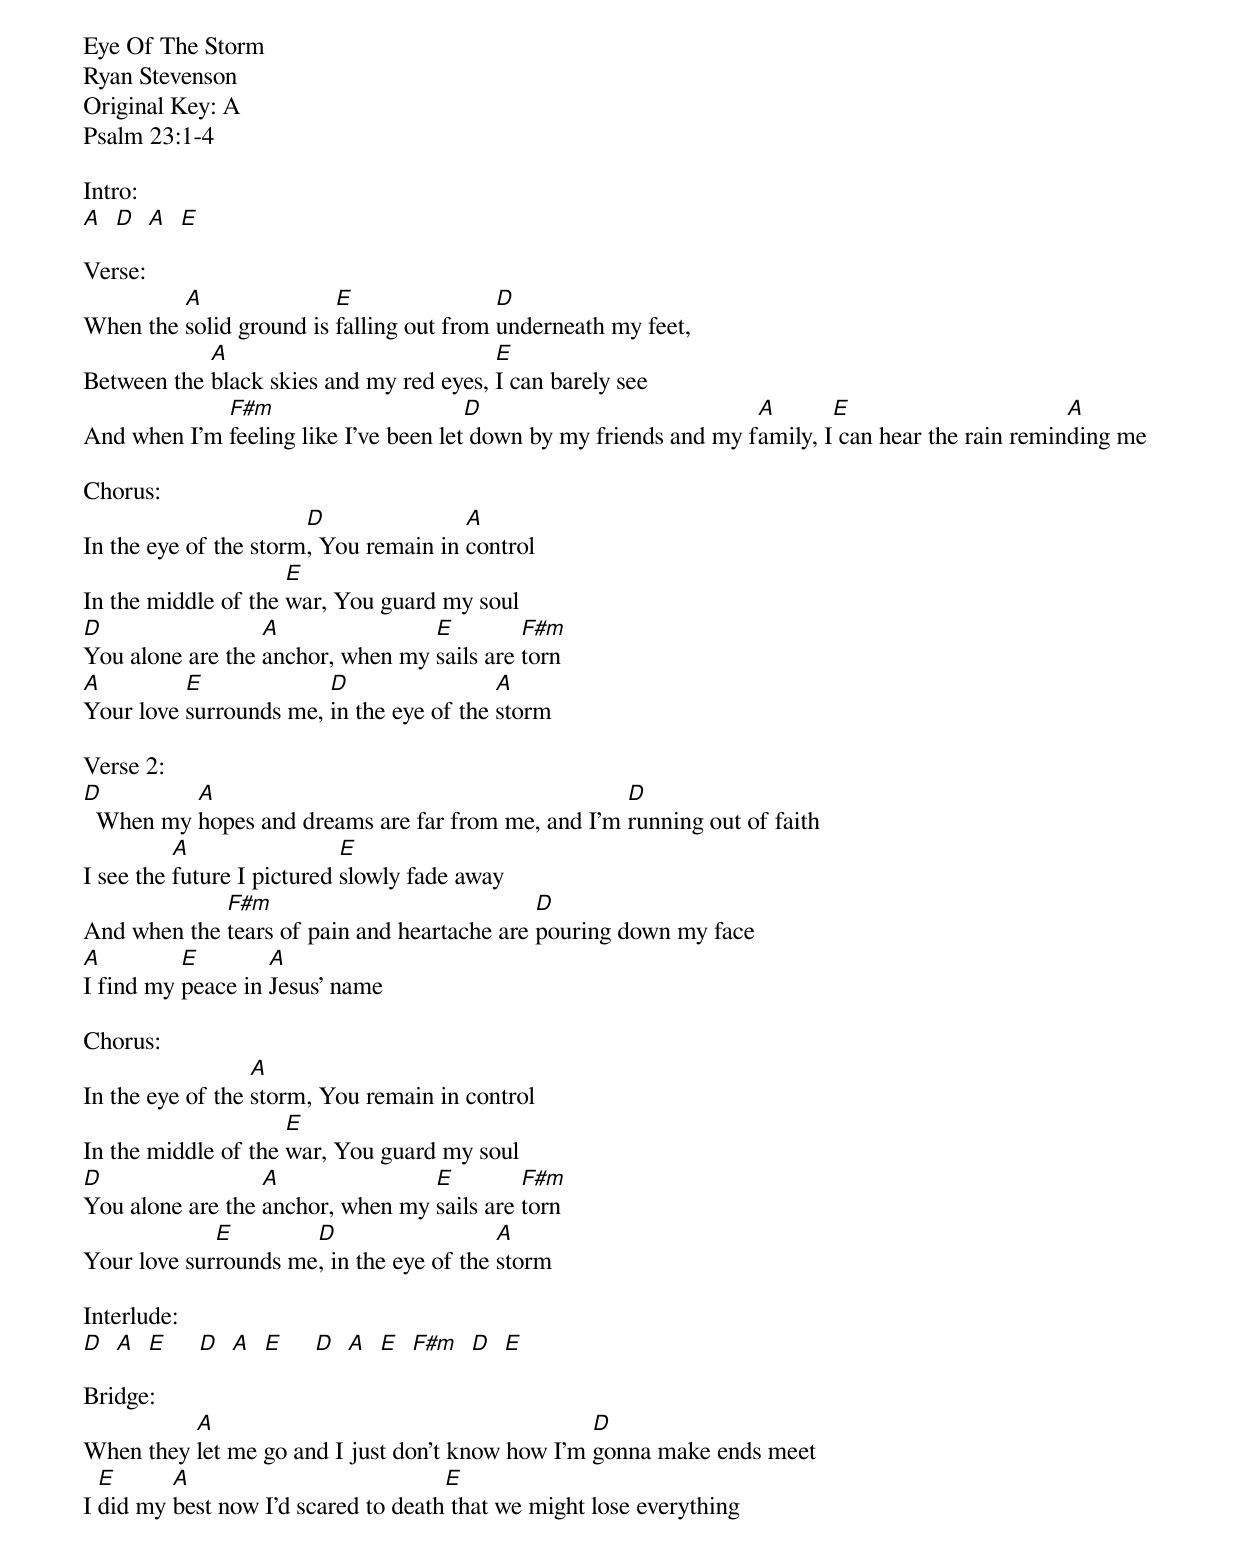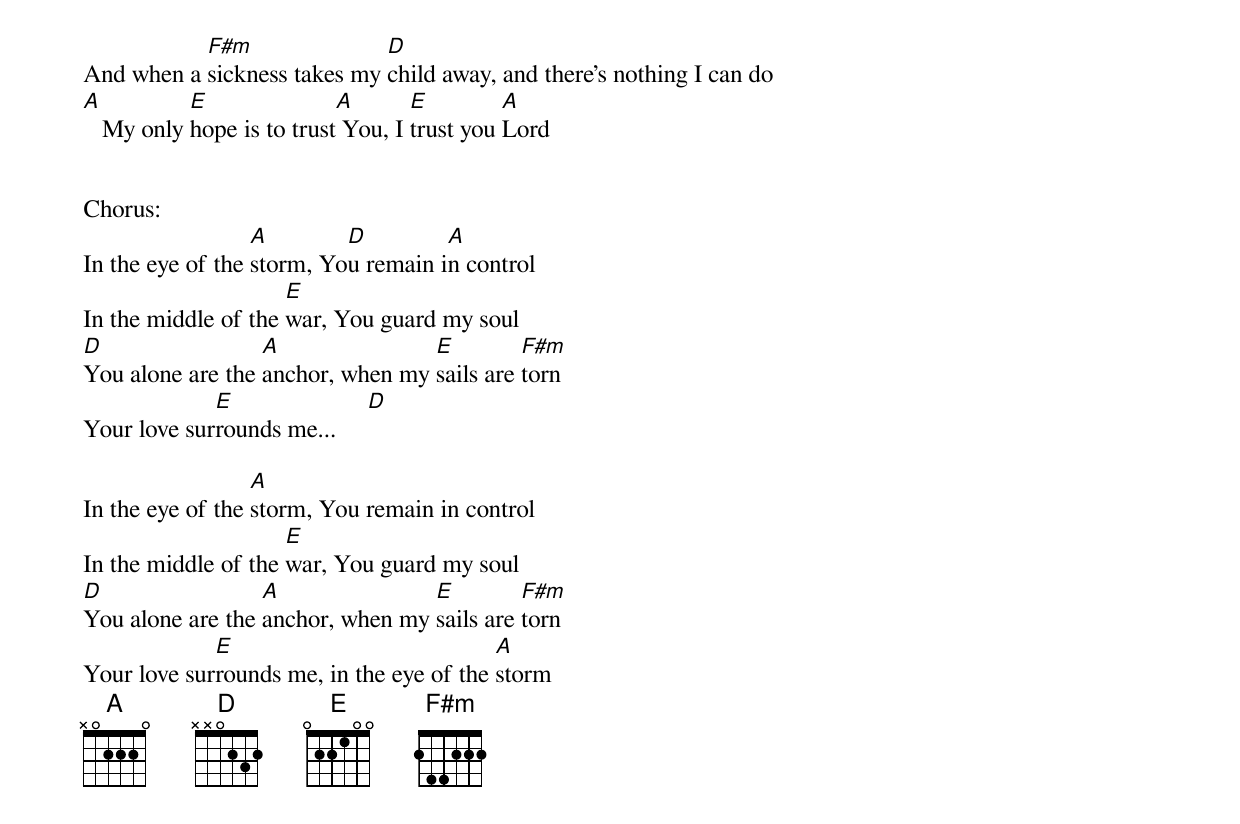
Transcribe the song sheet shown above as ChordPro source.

Eye Of The Storm
Ryan Stevenson
Original Key: A
Psalm 23:1-4

Intro:
[A]  [D]  [A]  [E]

Verse:
When the [A]solid ground is [E]falling out from [D]underneath my feet,
Between the [A]black skies and my red eyes, [E]I can barely see
And when I’m [F#m]feeling like I’ve been let[D] down by my friends and my f[A]amily, I[E] can hear the rain remin[A]ding me

Chorus:
In the eye of the storm[D], You remain in [A]control
In the middle of the [E]war, You guard my soul
[D]You alone are the [A]anchor, when my [E]sails are [F#m]torn
[A]Your love [E]surrounds me, [D]in the eye of the [A]storm

Verse 2:
[D]  When my [A]hopes and dreams are far from me, and I’m [D]running out of faith
I see the [A]future I pictured [E]slowly fade away
And when the [F#m]tears of pain and heartache are [D]pouring down my face
[A]I find my [E]peace in [A]Jesus' name

Chorus:
In the eye of the [A]storm, You remain in control
In the middle of the [E]war, You guard my soul
[D]You alone are the [A]anchor, when my [E]sails are [F#m]torn
Your love sur[E]rounds me[D], in the eye of the [A]storm

Interlude:
[D]  [A]  [E]     [D]  [A]  [E]     [D]  [A]  [E]  [F#m]  [D]  [E]

Bridge:
When they [A]let me go and I just don’t know how I’m [D]gonna make ends meet
I [E]did my [A]best now I’d scared to death[E] that we might lose everything
And when a [F#m]sickness takes my [D]child away, and there’s nothing I can do
[A]   My only [E]hope is to trust[A] You, I [E]trust you [A]Lord


Chorus:
In the eye of the [A]storm, Yo[D]u remain i[A]n control
In the middle of the [E]war, You guard my soul
[D]You alone are the [A]anchor, when my [E]sails are [F#m]torn
Your love sur[E]rounds me...     [D]

In the eye of the [A]storm, You remain in control
In the middle of the [E]war, You guard my soul
[D]You alone are the [A]anchor, when my [E]sails are [F#m]torn
Your love sur[E]rounds me, in the eye of the [A]storm
